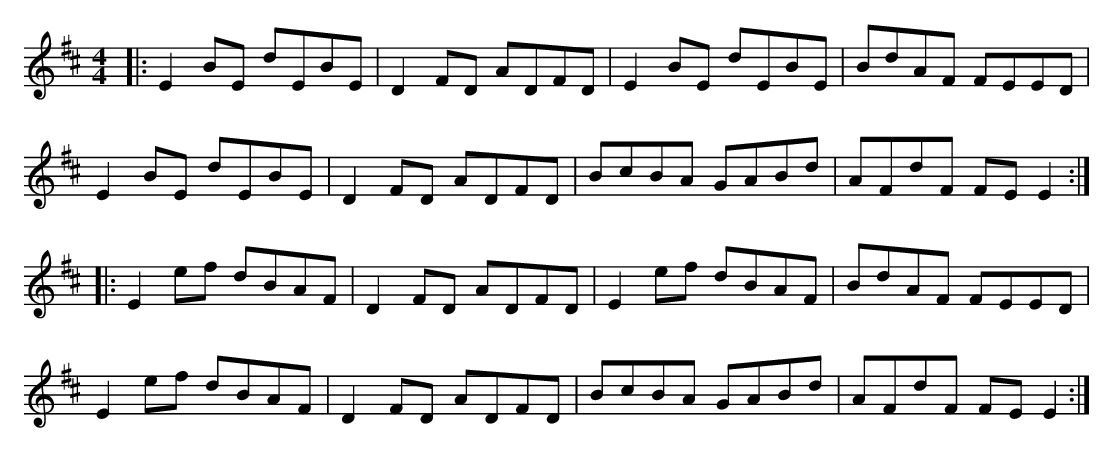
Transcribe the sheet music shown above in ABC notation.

X:1
M:4/4
K:Edor
|:E2 BE dEBE|D2 FD ADFD|E2 BE dEBE|BdAF FEED|
E2 BE dEBE|D2 FD ADFD|BcBA GABd|AFdF FE E2:|
|:E2 ef dBAF|D2 FD ADFD|E2 ef dBAF|BdAF FEED|
E2 ef dBAF|D2 FD ADFD|BcBA GABd|AFdF FE E2:|
